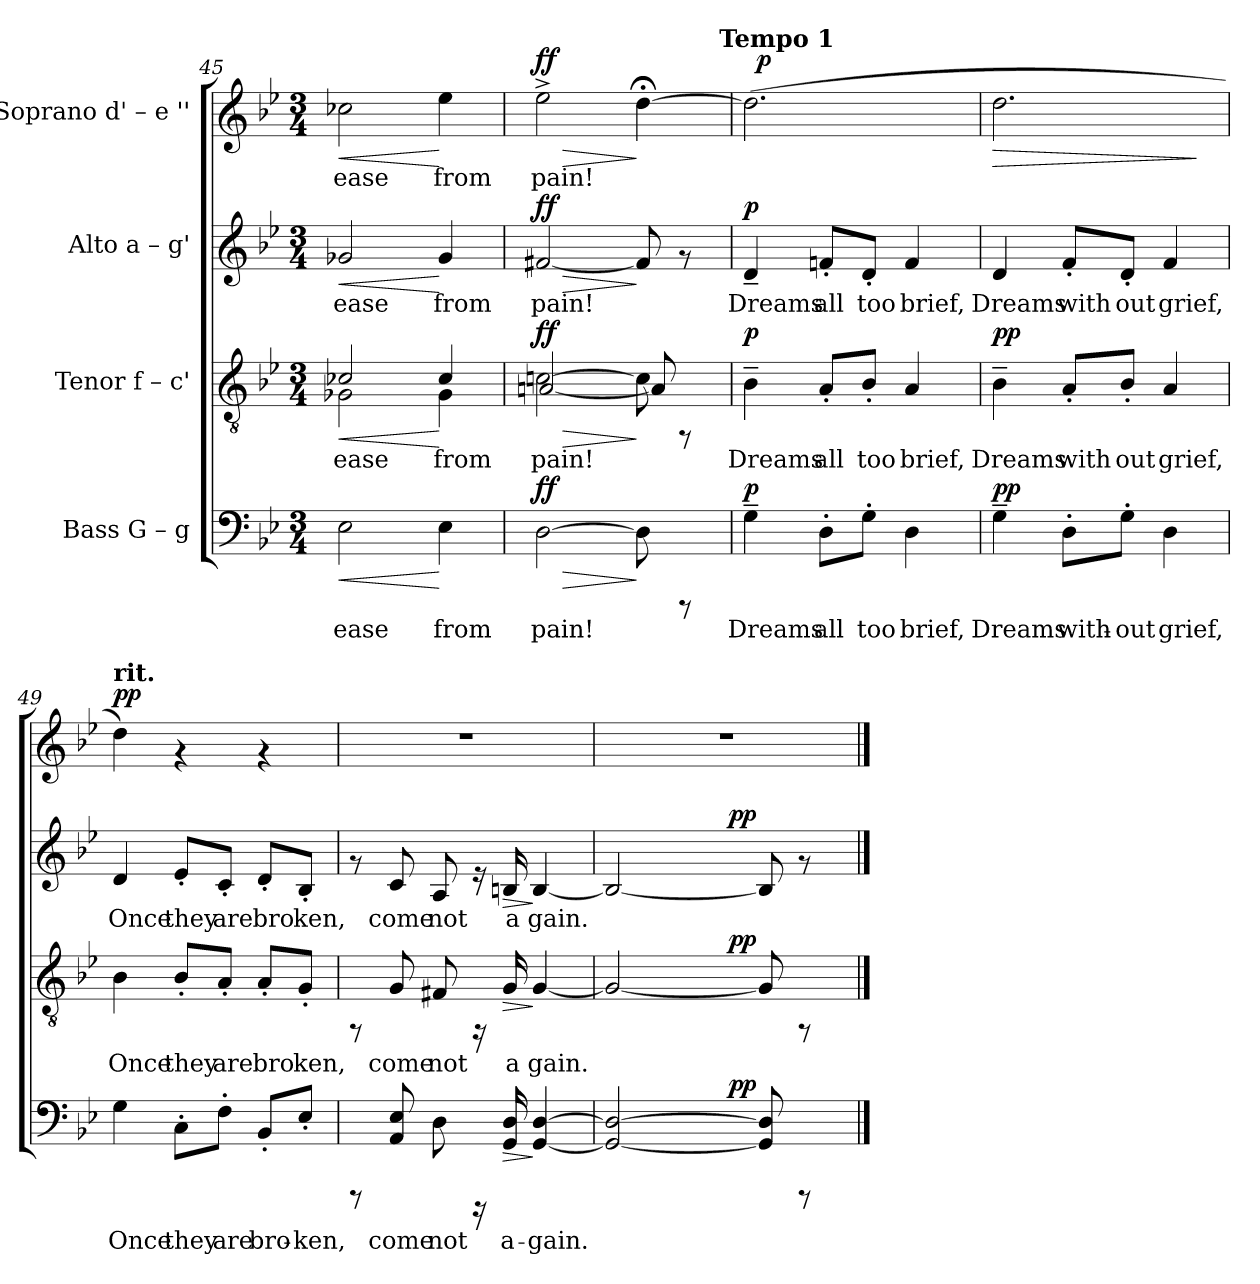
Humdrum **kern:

**kern	**text	**dynam	**kern	**text	**dynam	**kern	**text	**dynam	**kern	**text	**dynam
*part4	*part4	*part4	*part3	*part3	*part3	*part2	*part2	*part2	*part1	*part1	*part1
*staff4	*staff4	*staff4	*staff3	*staff3	*staff3	*staff2	*staff2	*staff2	*staff1	*staff1	*staff1
*I"Bass  G – g	*	*	*I"Tenor  f – c'	*	*	*I"Alto  a – g'	*	*	*I"Soprano  d' – e ''	*	*
*clefF4	*	*	*clefGv2	*	*	*clefG2	*	*	*clefG2	*	*
*k[b-e-]	*	*	*k[b-e-]	*	*	*k[b-e-]	*	*	*k[b-e-]	*	*
*B-:	*	*	*B-:	*	*	*B-:	*	*	*B-:	*	*
*M3/4	*	*	*M3/4	*	*	*M3/4	*	*	*M3/4	*	*
=45	=45	=45	=45	=45	=45	=45	=45	=45	=45	=45	=45
!	!LO:LY:b:cj	!LO:HP:b	!	!LO:LY:b:cj	!LO:HP:b	!	!LO:LY:b:cj	!LO:HP:b	!	!LO:LY:b:cj	!LO:HP:b
*	*	*	*^	*	*	*	*	*	*	*	*
2E-\	ease	<	2c-X/	2G-X\	ease	<	2g-X/	ease	<	2cc-X\	ease	<
!	!LO:LY:b:cj	!	!	!	!LO:LY:b:cj	!	!	!LO:LY:b:cj	!	!	!LO:LY:b:cj	!
4E-\	from	[	4c-/	4G-\	from	[	4g-/	from	[	4ee-\	from	[
=46	=46	=46	=46	=46	=46	=46	=46	=46	=46	=46	=46	=46
!	!LO:LY:b:cj	!LO:HP:b	!	!	!LO:LY:b:cj	!LO:HP:b	!	!LO:LY:b:cj	!LO:HP:b	!	!LO:LY:b:cj	!LO:HP:b
!	!	!LO:DY:n=1:a	!	!	!	!LO:DY:n=1:a	!	!	!LO:DY:n=1:a	!	!	!LO:DY:n=1:a
*	*	*	*	*	*	*	*	*	*	*^	*	*
[>2D\	pain!	> ff	[>2cn\	[<2An/	pain!	> ff	[<2f#X/	pain!	> ff	2ee-^>\	2ryy	pain!	> ff
!	!LO:LY:b:cj	!	!	!	!LO:LY:b:cj	!	!	!LO:LY:b:cj	!	!	!	!LO:LY:b:cj	!
8D\]	.	]	8c\]	8A/]	.	]	8f#/]	.	]	[>4dd;<\	8...ryy	.	]
8rCCC	.	.	8rFF	8ryy	.	.	8rf	.	.	.	.	.	.
!	!	!	!	!	!	!	!	!	!	!	!LO:TX:a:B:t=Tempo 1	!	!
.	.	.	.	.	.	.	.	.	.	.	64ryy	.	.
=47	=47	=47	=47	=47	=47	=47	=47	=47	=47	=47	=47	=47	=47
!	!LO:LY:b:cj	!LO:DY:a	!	!	!LO:LY:b:cj	!LO:DY:a	!	!LO:LY:b:cj	!LO:DY:a	!	!	!LO:LY:b:cj	!
*	*	*	*v	*v	*	*	*	*	*	*	*	*	*
4G~>\	Dreams	p	4B-~>\	Dreams	p	4d~</	Dreams	p	(>2.dd\]	64ryy	.	.
!	!	!	!	!	!	!	!	!	!	!	!	!LO:DY:a
.	.	.	.	.	.	.	.	.	.	2ryy	.	p
!	!LO:LY:b:cj	!	!	!LO:LY:b:cj	!	!	!LO:LY:b:cj	!	!	!	!	!
8D'>\L	all	.	8A'</L	all	.	8fn'</L	all	.	.	.	.	.
!	!LO:LY:b:cj	!	!	!LO:LY:b:cj	!	!	!LO:LY:b:cj	!	!	!	!	!
8G'>\J	too	.	8B-'>/J	too	.	8d'</J	too	.	.	.	.	.
!	!LO:LY:b:cj	!	!	!LO:LY:b:cj	!	!	!LO:LY:b:cj	!	!	!	!	!
4D\	brief,	.	4A/	brief,	.	4f/	brief,	.	.	.	.	.
.	.	.	.	.	.	.	.	.	.	8...ryy	.	.
!!LO:LB:g=z
=48	=48	=48	=48	=48	=48	=48	=48	=48	=48	=48	=48	=48
!	!LO:LY:b:cj	!LO:DY:a	!	!LO:LY:b:cj	!LO:DY:a	!	!LO:LY:b:cj	!	!	!	!LO:LY:b:cj	!LO:HP:b
*	*	*	*	*	*	*	*	*	*v	*v	*	*
4G~>\	Dreams	pp	4B-~>\	Dreams	pp	4d/	Dreams	.	2.dd\	.	>
!	!LO:LY:b:cj	!	!	!LO:LY:b:cj	!	!	!LO:LY:b:cj	!	!	!	!
8D'>\L	with-	.	8A'</L	with	.	8f'</L	with	.	.	.	.
!	!LO:LY:b:cj	!	!	!LO:LY:b:cj	!	!	!LO:LY:b:cj	!	!	!	!
8G'>\J	-out	.	8B-'>/J	out	.	8d'</J	out	.	.	.	.
!	!LO:LY:b:cj	!	!	!LO:LY:b:cj	!	!	!LO:LY:b:cj	!	!	!	!
4D\	grief,	.	4A/	grief,	.	4f/	grief,	.	.	.	.
.	.	.	.	.	.	.	.	.	.	.	]
=49	=49	=49	=49	=49	=49	=49	=49	=49	=49	=49	=49
!	!	!	!	!	!	!	!	!	!LO:TX:a:B:t=rit.	!	!
!	!LO:LY:b:cj	!	!	!LO:LY:b:cj	!	!	!LO:LY:b:cj	!	!	!LO:LY:b:cj	!LO:DY:a
4G\	Once	.	4B-\	Once	.	4d/	Once	.	4dd\)	.	pp
!	!LO:LY:b:cj	!	!	!LO:LY:b:cj	!	!	!LO:LY:b:cj	!	!	!	!
8C'<\L	they	.	8B-'>/L	they	.	8e-'</L	they	.	4rf	.	.
!	!LO:LY:b:cj	!	!	!LO:LY:b:cj	!	!	!LO:LY:b:cj	!	!	!	!
8F'>\J	are	.	8A'</J	are	.	8c'</J	are	.	.	.	.
!	!LO:LY:b:cj	!	!	!LO:LY:b:cj	!	!	!LO:LY:b:cj	!	!	!	!
8BB-'</L	bro-	.	8A'</L	bro	.	8d'</L	bro	.	4rf	.	.
!	!LO:LY:b:cj	!	!	!LO:LY:b:cj	!	!	!LO:LY:b:cj	!	!	!	!
8E-'>/J	-ken,	.	8G'</J	ken,	.	8B-'</J	ken,	.	.	.	.
=50	=50	=50	=50	=50	=50	=50	=50	=50	=50	=50	=50
8rCCC	.	.	8rFF	.	.	8rf	.	.	2.r	.	.
!	!LO:LY:b:cj	!	!	!LO:LY:b:cj	!	!	!LO:LY:b:cj	!	!	!	!
8E-/ 8AA/	come	.	8G/	come	.	8c/	come	.	.	.	.
!	!LO:LY:b:cj	!	!	!LO:LY:b:cj	!	!	!LO:LY:b:cj	!	!	!	!
8D\	not	.	8F#X/	not	.	8A/	not	.	.	.	.
16rBBBB	.	.	16rEE	.	.	16re	.	.	.	.	.
!	!LO:LY:b:cj	!LO:HP:b	!	!LO:LY:b:cj	!LO:HP:b	!	!LO:LY:b:cj	!LO:HP:b	!	!	!
16D/ 16GG/	a-	>	16G/	a	>	16Bn/	a	>	.	.	.
!	!LO:LY:b:cj	!	!	!LO:LY:b:cj	!	!	!LO:LY:b:cj	!	!	!	!
[>4D/ [<4GG/	-gain.	]	[<4G/	gain.	]	[<4B/	gain.	]	.	.	.
=51	=51	=51	=51	=51	=51	=51	=51	=51	=51	=51	=51
!	!LO:LY:b:cj	!	!	!LO:LY:b:cj	!	!	!LO:LY:b:cj	!	!	!	!
*^	*	*	*^	*	*	*^	*	*	*	*	*
2D/_> 2GG/_<	4ryy	.	.	2G/_<	4ryy	.	.	2B/_<	4ryy	.	.	2.r	.	.
.	8ryy	.	.	.	8ryy	.	.	.	8ryy	.	.	.	.	.
.	32.ryy	.	.	.	32.ryy	.	.	.	32.ryy	.	.	.	.	.
!	!	!	!LO:DY:a	!	!	!	!LO:DY:a	!	!	!	!LO:DY:a	!	!	!
.	4ryy	.	pp	.	4ryy	.	pp	.	4ryy	.	pp	.	.	.
!	!	!LO:LY:b:cj	!	!	!	!LO:LY:b:cj	!	!	!	!LO:LY:b:cj	!	!	!	!
8D/] 8GG/]	.	.	.	8G/]	.	.	.	8B/]	.	.	.	.	.	.
8rCCC	.	.	.	8rFF	.	.	.	8rf	.	.	.	.	.	.
.	16ryy	.	.	.	16ryy	.	.	.	16ryy	.	.	.	.	.
.	64ryy	.	.	.	64ryy	.	.	.	64ryy	.	.	.	.	.
*v	*v	*	*	*	*	*	*	*v	*v	*	*	*	*	*
*	*	*	*v	*v	*	*	*	*	*	*	*	*
==	==	==	==	==	==	==	==	==	==	==	==
*-	*-	*-	*-	*-	*-	*-	*-	*-	*-	*-	*-
